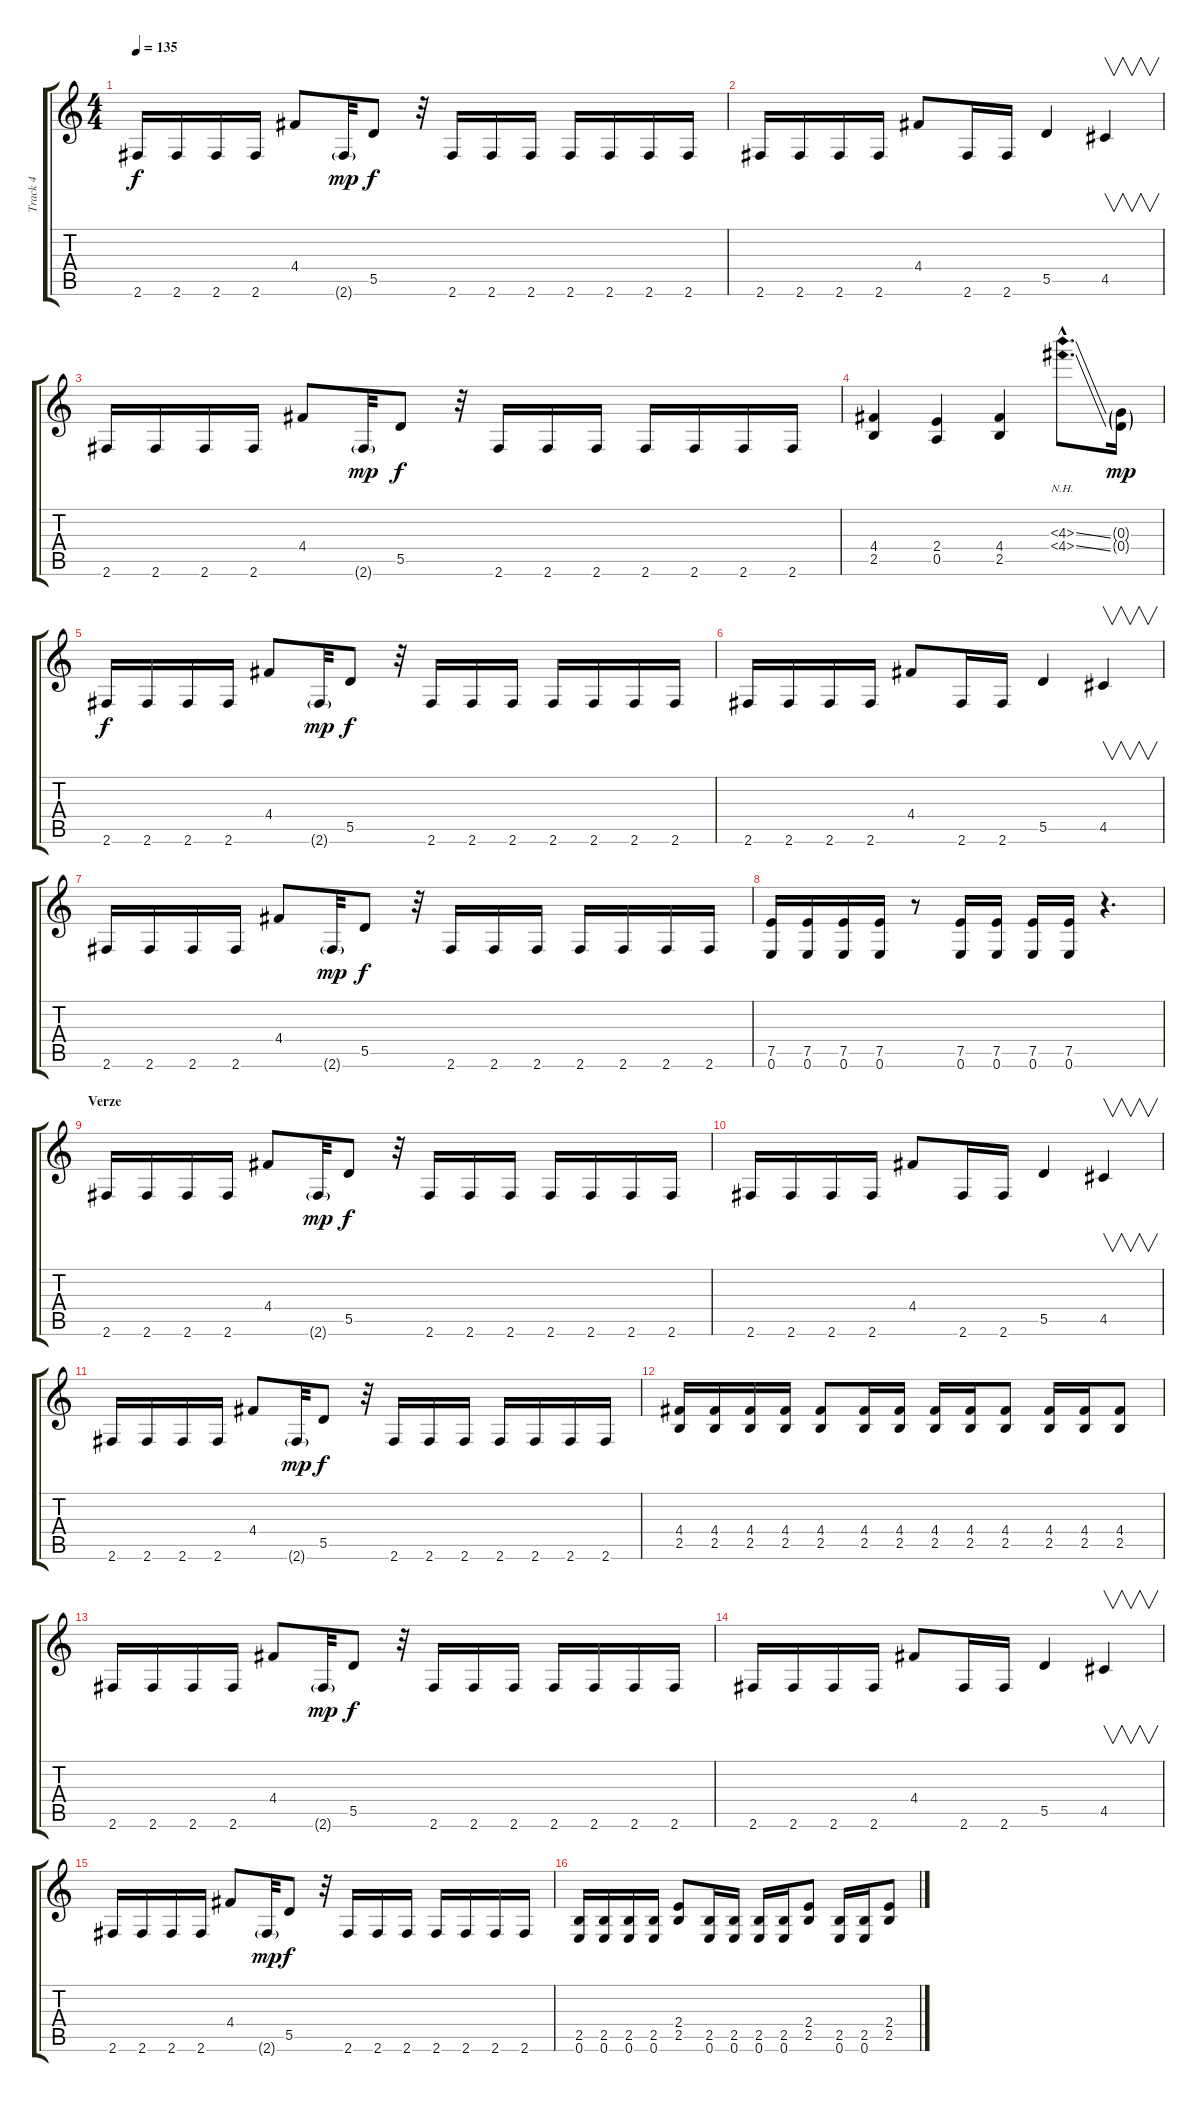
\track ("Track 4" "Track 4") {instrument distortionguitar}
\staff {score tabs}
\tuning (E4 B3 G3 D3 A2 E2) {hide}
\ts (4 4)
\tempo 135
\clef g2
\ks c
2.6.16{dy f instrument distortionguitar} 2.6.16 2.6.16 2.6.16 4.4.8 2.6{g}.32{dy mp} 5.5.8{dy f} r.32 2.6.16 2.6.16 2.6.16 2.6.16 2.6.16 2.6.16 2.6.16 |
2.6.16 2.6.16 2.6.16 2.6.16 4.4.8 2.6.16 2.6.16 5.5.4 4.5.4{v} |
2.6.16 2.6.16 2.6.16 2.6.16 4.4.8 2.6{g}.32{dy mp} 5.5.8{dy f} r.32 2.6.16 2.6.16 2.6.16 2.6.16 2.6.16 2.6.16 2.6.16 |
(4.4 2.5).4 (2.4 0.5).4 (4.4 2.5).4 (4.3{nh ss hac} 4.4{nh ss hac}).8{d} (0.3{g} 0.4{g}).16{dy mp} |
2.6.16{dy f} 2.6.16 2.6.16 2.6.16 4.4.8 2.6{g}.32{dy mp} 5.5.8{dy f} r.32 2.6.16 2.6.16 2.6.16 2.6.16 2.6.16 2.6.16 2.6.16 |
2.6.16 2.6.16 2.6.16 2.6.16 4.4.8 2.6.16 2.6.16 5.5.4 4.5.4{v} |
2.6.16 2.6.16 2.6.16 2.6.16 4.4.8 2.6{g}.32{dy mp} 5.5.8{dy f} r.32 2.6.16 2.6.16 2.6.16 2.6.16 2.6.16 2.6.16 2.6.16 |
(7.5 0.6).16 (7.5 0.6).16 (7.5 0.6).16 (7.5 0.6).16 r.8 (7.5 0.6).16 (7.5 0.6).16 (7.5 0.6).16 (7.5 0.6).16 r.4{d} |
\section ("" "Verze")
2.6.16 2.6.16 2.6.16 2.6.16 4.4.8 2.6{g}.32{dy mp} 5.5.8{dy f} r.32 2.6.16 2.6.16 2.6.16 2.6.16 2.6.16 2.6.16 2.6.16 |
2.6.16 2.6.16 2.6.16 2.6.16 4.4.8 2.6.16 2.6.16 5.5.4 4.5.4{v} |
2.6.16 2.6.16 2.6.16 2.6.16 4.4.8 2.6{g}.32{dy mp} 5.5.8{dy f} r.32 2.6.16 2.6.16 2.6.16 2.6.16 2.6.16 2.6.16 2.6.16 |
(4.4 2.5).16 (4.4 2.5).16 (4.4 2.5).16 (4.4 2.5).16 (4.4 2.5).8 (4.4 2.5).16 (4.4 2.5).16 (4.4 2.5).16 (4.4 2.5).16 (4.4 2.5).8 (4.4 2.5).16 (4.4 2.5).16 (4.4 2.5).8 |
2.6.16 2.6.16 2.6.16 2.6.16 4.4.8 2.6{g}.32{dy mp} 5.5.8{dy f} r.32 2.6.16 2.6.16 2.6.16 2.6.16 2.6.16 2.6.16 2.6.16 |
2.6.16 2.6.16 2.6.16 2.6.16 4.4.8 2.6.16 2.6.16 5.5.4 4.5.4{v} |
2.6.16 2.6.16 2.6.16 2.6.16 4.4.8 2.6{g}.32{dy mp} 5.5.8{dy f} r.32 2.6.16 2.6.16 2.6.16 2.6.16 2.6.16 2.6.16 2.6.16 |
(2.5 0.6).16 (2.5 0.6).16 (2.5 0.6).16 (2.5 0.6).16 (2.4 2.5).8 (2.5 0.6).16 (2.5 0.6).16 (2.5 0.6).16 (2.5 0.6).16 (2.4 2.5).8 (2.5 0.6).16 (2.5 0.6).16 (2.4 2.5).8
